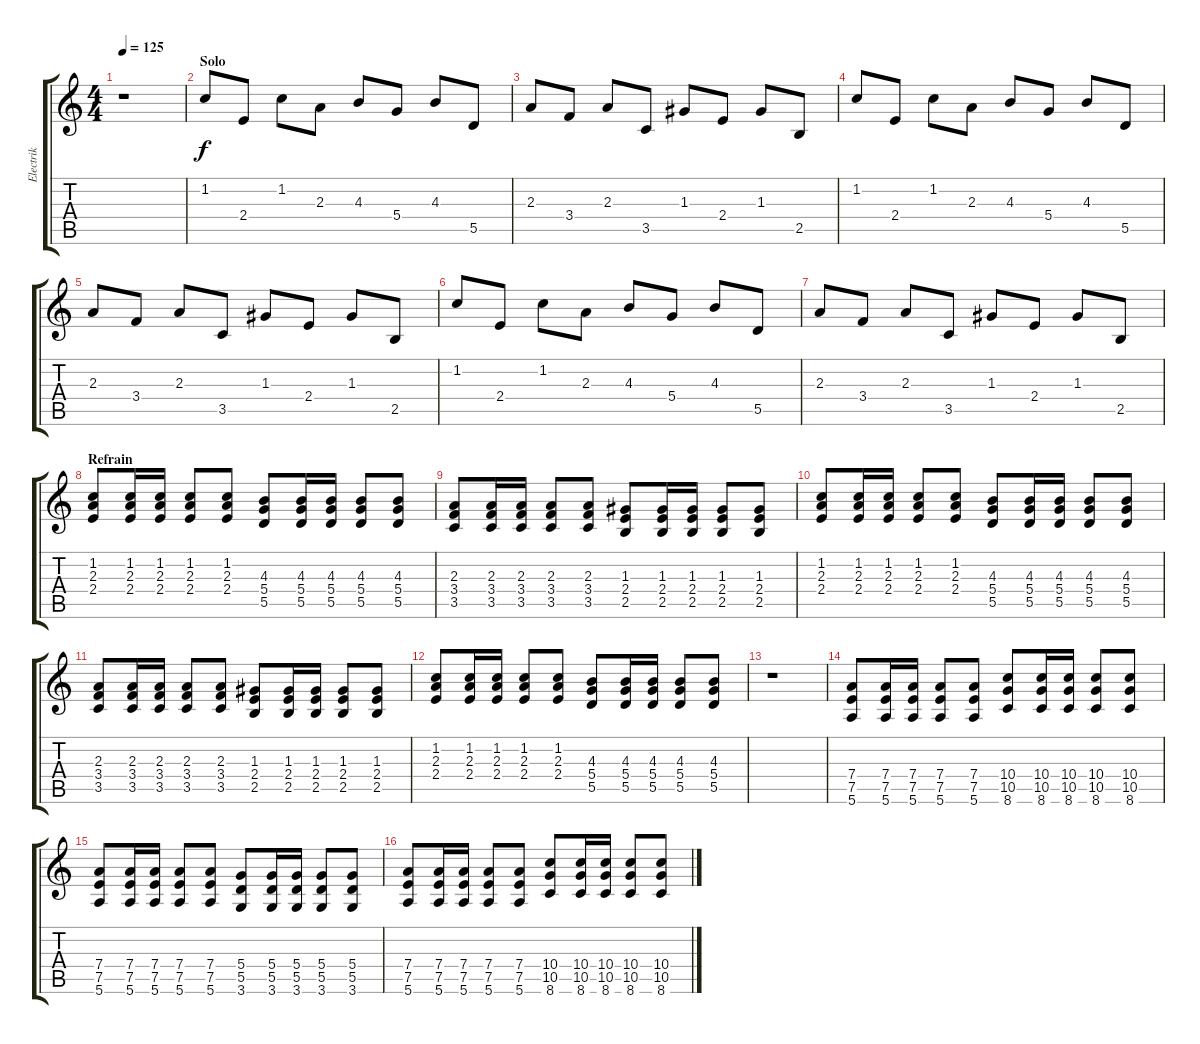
\track ("Electrik" "Electrik") {instrument distortionguitar}
\staff {score tabs}
\tuning (E4 B3 G3 D3 A2 E2) {hide}
\ts (4 4)
\tempo 125
\clef g2
\ks c
r.1{dy f} |
\section ("" "Solo")
1.2.8 2.4.8 1.2.8 2.3.8 4.3.8 5.4.8 4.3.8 5.5.8 |
2.3.8 3.4.8 2.3.8 3.5.8 1.3.8 2.4.8 1.3.8 2.5.8 |
1.2.8 2.4.8 1.2.8 2.3.8 4.3.8 5.4.8 4.3.8 5.5.8 |
2.3.8 3.4.8 2.3.8 3.5.8 1.3.8 2.4.8 1.3.8 2.5.8 |
1.2.8 2.4.8 1.2.8 2.3.8 4.3.8 5.4.8 4.3.8 5.5.8 |
2.3.8 3.4.8 2.3.8 3.5.8 1.3.8 2.4.8 1.3.8 2.5.8 |
\section ("" "Refrain")
(1.2 2.3 2.4).8 (1.2 2.3 2.4).16 (1.2 2.3 2.4).16 (1.2 2.3 2.4).8 (1.2 2.3 2.4).8 (4.3 5.4 5.5).8 (4.3 5.4 5.5).16 (4.3 5.4 5.5).16 (4.3 5.4 5.5).8 (4.3 5.4 5.5).8 |
(2.3 3.4 3.5).8 (2.3 3.4 3.5).16 (2.3 3.4 3.5).16 (2.3 3.4 3.5).8 (2.3 3.4 3.5).8 (1.3 2.4 2.5).8 (1.3 2.4 2.5).16 (1.3 2.4 2.5).16 (1.3 2.4 2.5).8 (1.3 2.4 2.5).8 |
(1.2 2.3 2.4).8 (1.2 2.3 2.4).16 (1.2 2.3 2.4).16 (1.2 2.3 2.4).8 (1.2 2.3 2.4).8 (4.3 5.4 5.5).8 (4.3 5.4 5.5).16 (4.3 5.4 5.5).16 (4.3 5.4 5.5).8 (4.3 5.4 5.5).8 |
(2.3 3.4 3.5).8 (2.3 3.4 3.5).16 (2.3 3.4 3.5).16 (2.3 3.4 3.5).8 (2.3 3.4 3.5).8 (1.3 2.4 2.5).8 (1.3 2.4 2.5).16 (1.3 2.4 2.5).16 (1.3 2.4 2.5).8 (1.3 2.4 2.5).8 |
(1.2 2.3 2.4).8 (1.2 2.3 2.4).16 (1.2 2.3 2.4).16 (1.2 2.3 2.4).8 (1.2 2.3 2.4).8 (4.3 5.4 5.5).8 (4.3 5.4 5.5).16 (4.3 5.4 5.5).16 (4.3 5.4 5.5).8 (4.3 5.4 5.5).8 |
r.1 |
(7.4 7.5 5.6).8 (7.4 7.5 5.6).16 (7.4 7.5 5.6).16 (7.4 7.5 5.6).8 (7.4 7.5 5.6).8 (10.4 10.5 8.6).8 (10.4 10.5 8.6).16 (10.4 10.5 8.6).16 (10.4 10.5 8.6).8 (10.4 10.5 8.6).8 |
(7.4 7.5 5.6).8 (7.4 7.5 5.6).16 (7.4 7.5 5.6).16 (7.4 7.5 5.6).8 (7.4 7.5 5.6).8 (5.4 5.5 3.6).8 (5.4 5.5 3.6).16 (5.4 5.5 3.6).16 (5.4 5.5 3.6).8 (5.4 5.5 3.6).8 |
(7.4 7.5 5.6).8 (7.4 7.5 5.6).16 (7.4 7.5 5.6).16 (7.4 7.5 5.6).8 (7.4 7.5 5.6).8 (10.4 10.5 8.6).8 (10.4 10.5 8.6).16 (10.4 10.5 8.6).16 (10.4 10.5 8.6).8 (10.4 10.5 8.6).8
